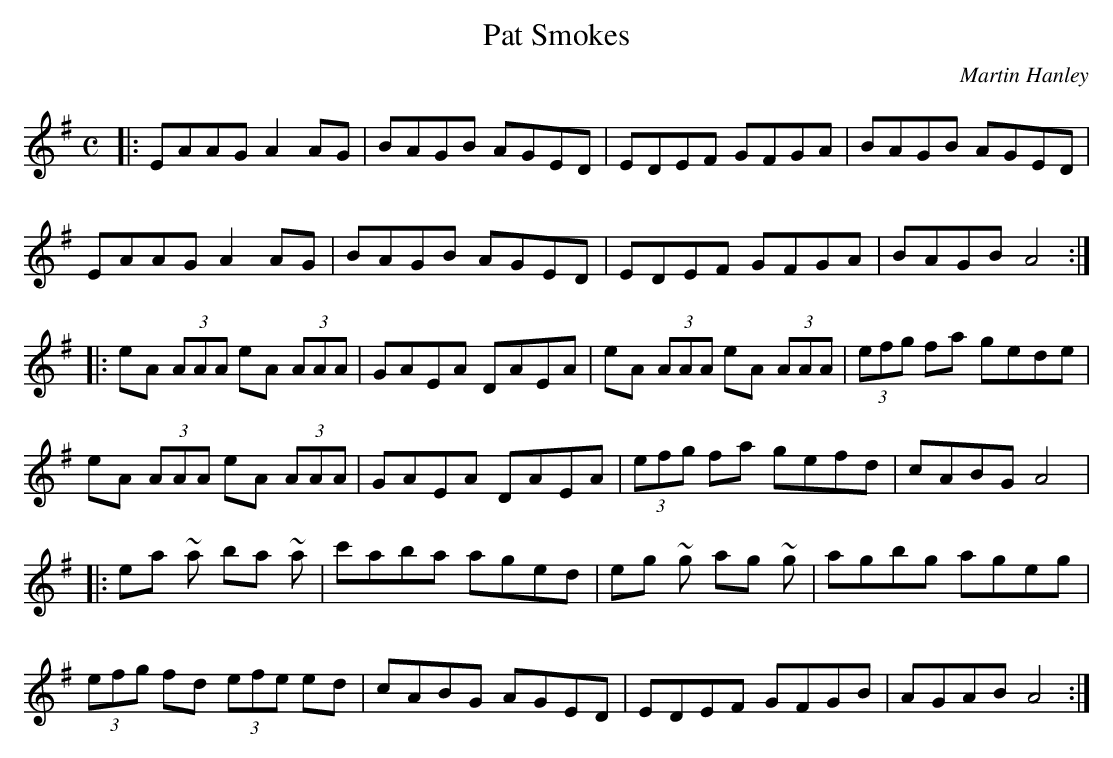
X:1
T:Pat Smokes
M:C
L:1/8
C:Martin Hanley
K:G
|:EAAG A2 AG| BAGB AGED| EDEF GFGA| BAGB AGED|
EAAG A2 AG| BAGB AGED| EDEF GFGA| BAGB A4:|
|: eA (3AAA eA (3AAA| GAEA DAEA| eA (3AAA eA (3AAA| (3efg fa gede|
eA (3AAA eA (3AAA| GAEA DAEA| (3efg fa gefd| cABG A4|
|:ea ~a ba ~a| c'aba aged| eg ~g ag ~g| agbg ageg|
(3efg fd (3efe ed| cABG AGED| EDEF GFGB| AGAB A4:|
